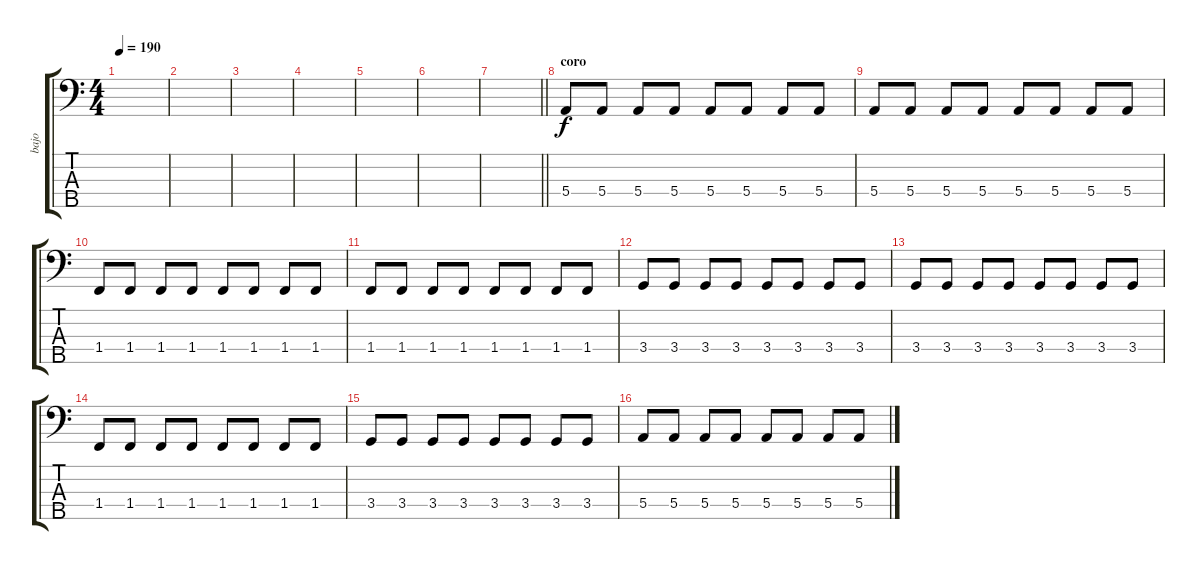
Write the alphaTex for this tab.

\track ("bajo" "bajo") {instrument electricbassfinger}
\staff {score tabs}
\tuning (G2 D2 A1 E1 B0) {hide}
\ts (4 4)
\tempo 190
\clef f4
\ks c
|
|
|
|
|
|
\barLineRight lightlight
|
\section ("" "coro")
5.4.8 5.4.8 5.4.8 5.4.8 5.4.8 5.4.8 5.4.8 5.4.8 |
5.4.8 5.4.8 5.4.8 5.4.8 5.4.8 5.4.8 5.4.8 5.4.8 |
1.4.8 1.4.8 1.4.8 1.4.8 1.4.8 1.4.8 1.4.8 1.4.8 |
1.4.8 1.4.8 1.4.8 1.4.8 1.4.8 1.4.8 1.4.8 1.4.8 |
3.4.8 3.4.8 3.4.8 3.4.8 3.4.8 3.4.8 3.4.8 3.4.8 |
3.4.8 3.4.8 3.4.8 3.4.8 3.4.8 3.4.8 3.4.8 3.4.8 |
1.4.8 1.4.8 1.4.8 1.4.8 1.4.8 1.4.8 1.4.8 1.4.8 |
3.4.8 3.4.8 3.4.8 3.4.8 3.4.8 3.4.8 3.4.8 3.4.8 |
5.4.8 5.4.8 5.4.8 5.4.8 5.4.8 5.4.8 5.4.8 5.4.8
